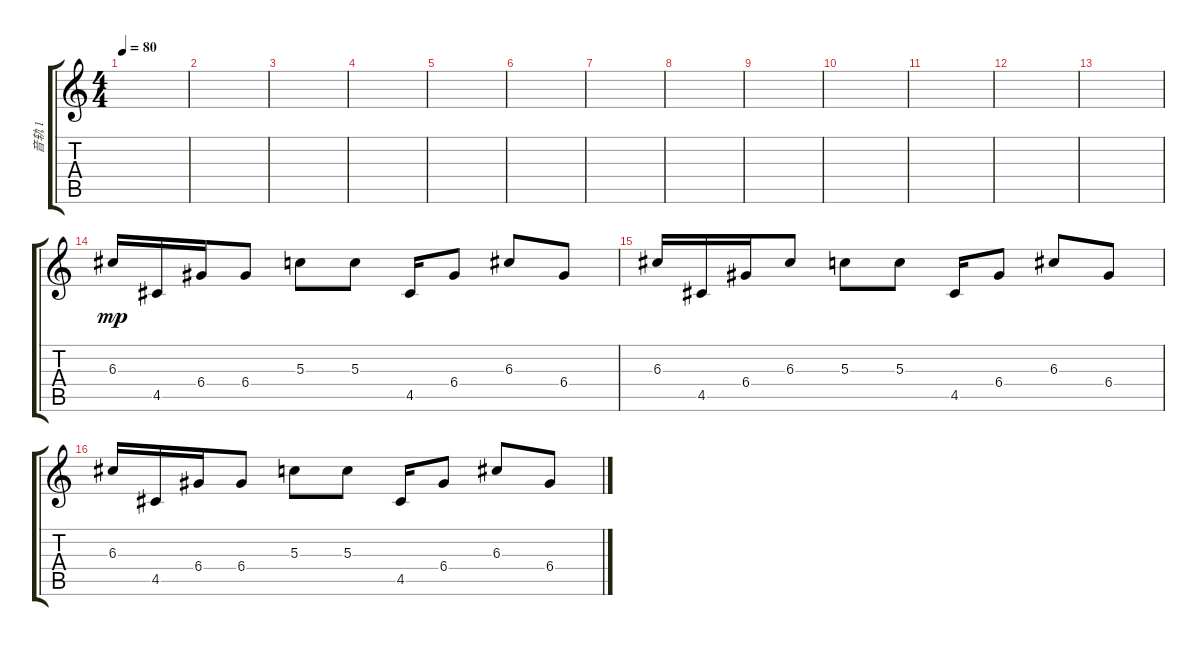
\track ("音轨 1" "音轨 1") {instrument acousticguitarsteel}
\staff {score tabs}
\tuning (E4 B3 G3 D3 A2 D2) {hide}
\ts (4 4)
\tempo 80
\clef g2
\ks c
|
|
|
|
|
|
|
|
|
|
|
|
|
6.3.16{dy mp} 4.5.16 6.4.16 6.4.8 5.3.8 5.3.8 4.5.16 6.4.8 6.3.8 6.4.8 |
6.3.16 4.5.16 6.4.16 6.3.8 5.3.8 5.3.8 4.5.16 6.4.8 6.3.8 6.4.8 |
6.3.16 4.5.16 6.4.16 6.4.8 5.3.8 5.3.8 4.5.16 6.4.8 6.3.8 6.4.8
